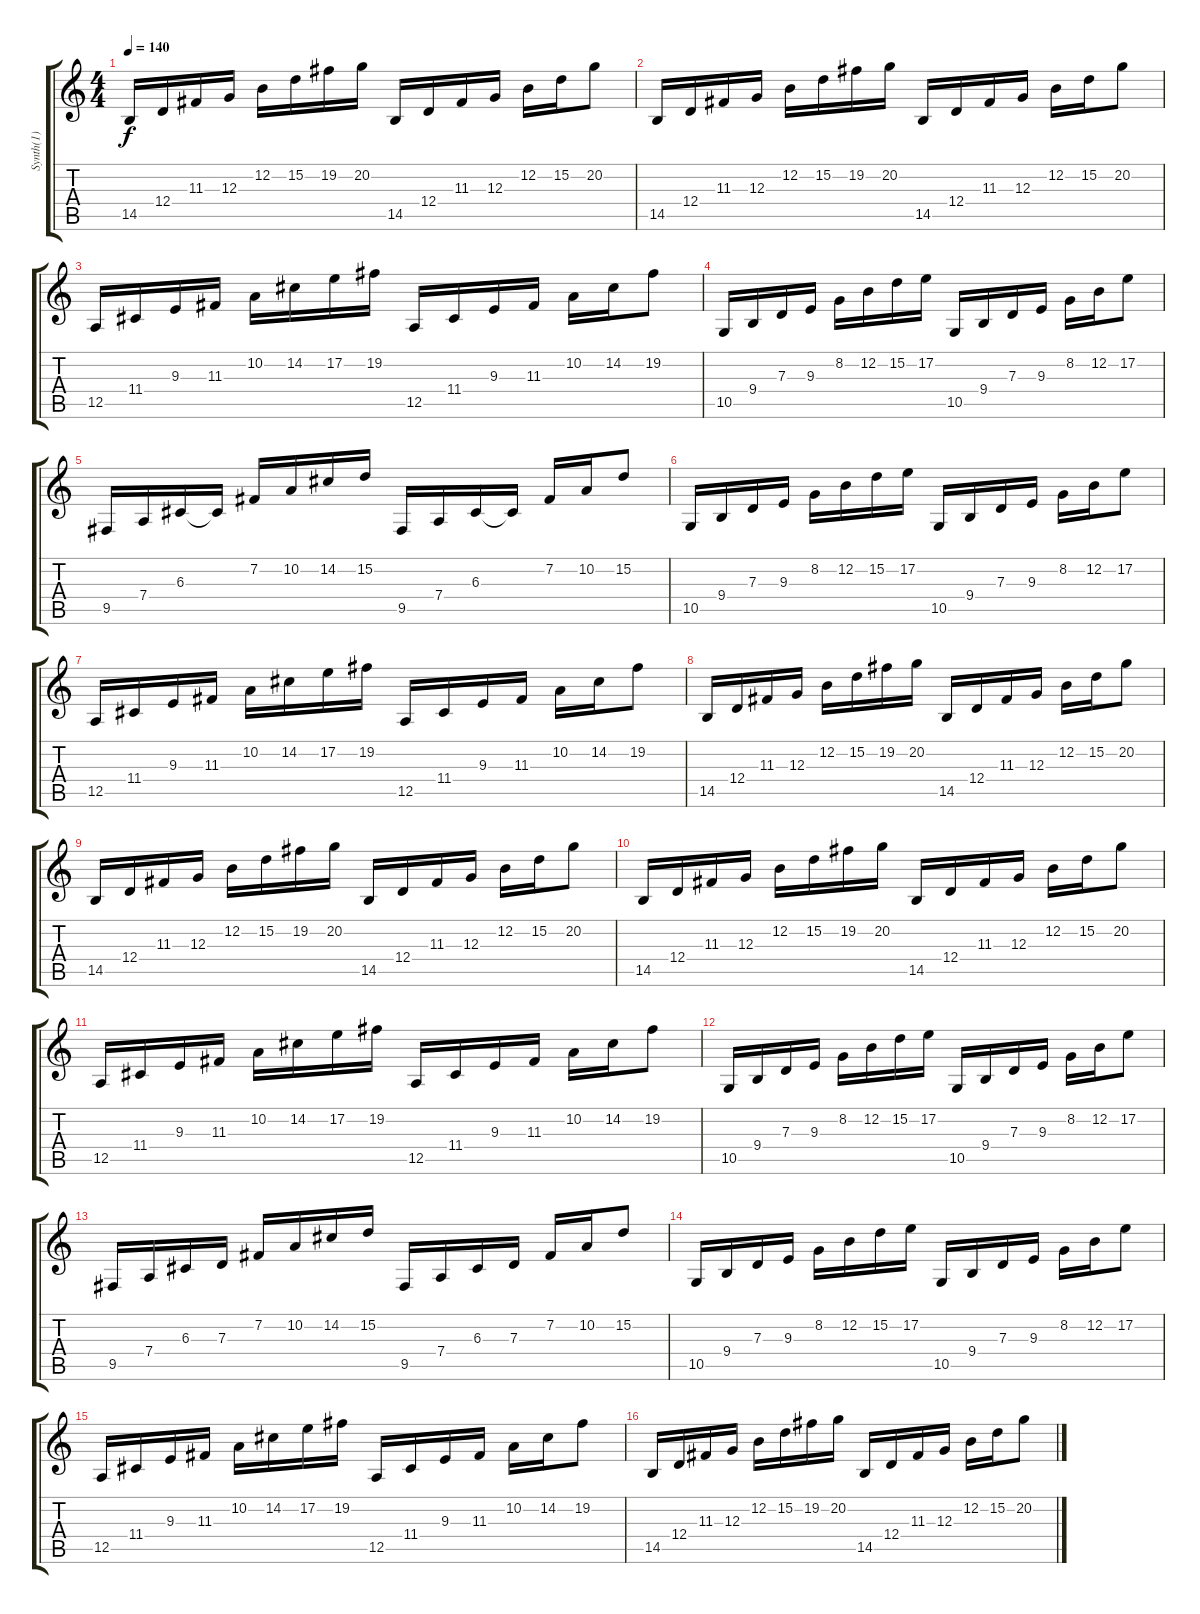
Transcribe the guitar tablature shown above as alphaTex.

\track ("Synth(1)" "Synth(1)") {instrument lead2sawtooth}
\staff {score tabs}
\tuning (E4 B3 G3 D3 A2 E2) {hide}
\ts (4 4)
\tempo 140
\clef g2
\ks c
14.5.16{dy f} 12.4.16 11.3.16 12.3.16 12.2.16 15.2.16 19.2.16 20.2.16 14.5.16 12.4.16 11.3.16 12.3.16 12.2.16 15.2.16 20.2.8 |
14.5.16 12.4.16 11.3.16 12.3.16 12.2.16 15.2.16 19.2.16 20.2.16 14.5.16 12.4.16 11.3.16 12.3.16 12.2.16 15.2.16 20.2.8 |
12.5.16 11.4.16 9.3.16 11.3.16 10.2.16 14.2.16 17.2.16 19.2.16 12.5.16 11.4.16 9.3.16 11.3.16 10.2.16 14.2.16 19.2.8 |
10.5.16 9.4.16 7.3.16 9.3.16 8.2.16 12.2.16 15.2.16 17.2.16 10.5.16 9.4.16 7.3.16 9.3.16 8.2.16 12.2.16 17.2.8 |
9.5.16 7.4.16 6.3.16 6.3{t}.16 7.2.16 10.2.16 14.2.16 15.2.16 9.5.16 7.4.16 6.3.16 6.3{t}.16 7.2.16 10.2.16 15.2.8 |
10.5.16 9.4.16 7.3.16 9.3.16 8.2.16 12.2.16 15.2.16 17.2.16 10.5.16 9.4.16 7.3.16 9.3.16 8.2.16 12.2.16 17.2.8 |
12.5.16 11.4.16 9.3.16 11.3.16 10.2.16 14.2.16 17.2.16 19.2.16 12.5.16 11.4.16 9.3.16 11.3.16 10.2.16 14.2.16 19.2.8 |
14.5.16 12.4.16 11.3.16 12.3.16 12.2.16 15.2.16 19.2.16 20.2.16 14.5.16 12.4.16 11.3.16 12.3.16 12.2.16 15.2.16 20.2.8 |
14.5.16 12.4.16 11.3.16 12.3.16 12.2.16 15.2.16 19.2.16 20.2.16 14.5.16 12.4.16 11.3.16 12.3.16 12.2.16 15.2.16 20.2.8 |
14.5.16 12.4.16 11.3.16 12.3.16 12.2.16 15.2.16 19.2.16 20.2.16 14.5.16 12.4.16 11.3.16 12.3.16 12.2.16 15.2.16 20.2.8 |
12.5.16 11.4.16 9.3.16 11.3.16 10.2.16 14.2.16 17.2.16 19.2.16 12.5.16 11.4.16 9.3.16 11.3.16 10.2.16 14.2.16 19.2.8 |
10.5.16 9.4.16 7.3.16 9.3.16 8.2.16 12.2.16 15.2.16 17.2.16 10.5.16 9.4.16 7.3.16 9.3.16 8.2.16 12.2.16 17.2.8 |
9.5.16 7.4.16 6.3.16 7.3.16 7.2.16 10.2.16 14.2.16 15.2.16 9.5.16 7.4.16 6.3.16 7.3.16 7.2.16 10.2.16 15.2.8 |
10.5.16 9.4.16 7.3.16 9.3.16 8.2.16 12.2.16 15.2.16 17.2.16 10.5.16 9.4.16 7.3.16 9.3.16 8.2.16 12.2.16 17.2.8 |
12.5.16 11.4.16 9.3.16 11.3.16 10.2.16 14.2.16 17.2.16 19.2.16 12.5.16 11.4.16 9.3.16 11.3.16 10.2.16 14.2.16 19.2.8 |
14.5.16 12.4.16 11.3.16 12.3.16 12.2.16 15.2.16 19.2.16 20.2.16 14.5.16 12.4.16 11.3.16 12.3.16 12.2.16 15.2.16 20.2.8
